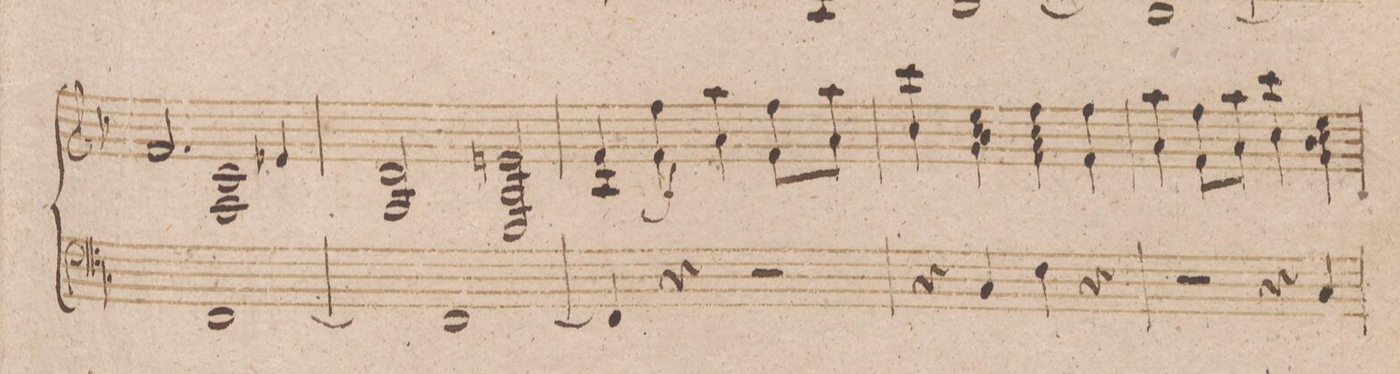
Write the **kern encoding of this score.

**kern
*I"Organo.
*clefF4
*k[b-]
*met(c)
*M4/4
*custos:ee
1FF_
=275
1FF_
=276
4FF/]
4r
2r
=277
4r
4C/
4F\
4r
=278
2r
4r
4C/
=279
*-
